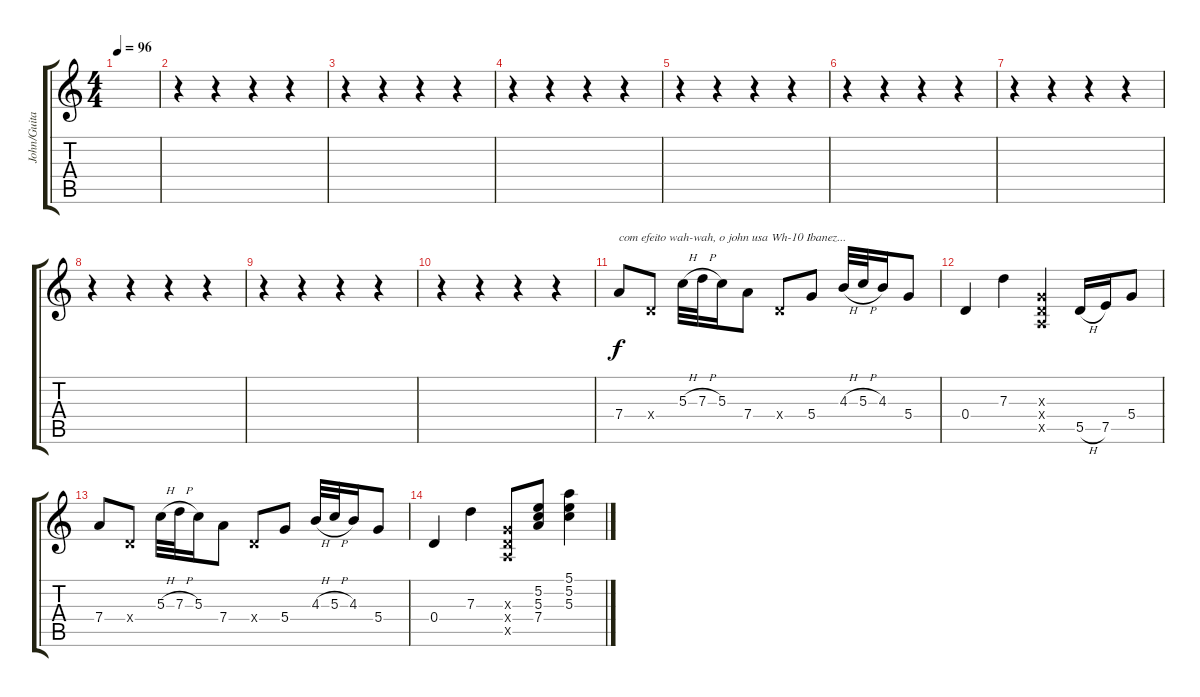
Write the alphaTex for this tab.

\track ("John/Guitar 2" "John/Guita") {mute instrument overdrivenguitar}
\staff {score tabs}
\tuning (E4 B3 G3 D3 A2 E2) {hide}
\ts (4 4)
\tempo 96
\clef g2
\ks c
|
r.4 r.4 r.4 r.4 |
r.4 r.4 r.4 r.4 |
r.4 r.4 r.4 r.4 |
r.4 r.4 r.4 r.4 |
r.4 r.4 r.4 r.4 |
r.4 r.4 r.4 r.4 |
r.4 r.4 r.4 r.4 |
r.4 r.4 r.4 r.4 |
r.4 r.4 r.4 r.4 |
7.4.8{txt "com efeito wah-wah, o john usa Wh-10 Ibanez..."} 0.4{x}.8 5.3{h}.32 7.3{h}.32 5.3.16 7.4.8 0.4{x}.8 5.4.8 4.3{h}.32 5.3{h}.32 4.3.16 5.4.8 |
0.4.4 7.3.4 (0.3{x} 0.4{x} 0.5{x}).4 5.5{h}.16 7.5.16 5.4.8 |
7.4.8 0.4{x}.8 5.3{h}.32 7.3{h}.32 5.3.16 7.4.8 0.4{x}.8 5.4.8 4.3{h}.32 5.3{h}.32 4.3.16 5.4.8 |
0.4.4 7.3.4 (0.3{x} 0.4{x} 0.5{x}).8 (5.2 5.3 7.4).8 (5.1 5.2 5.3).4
